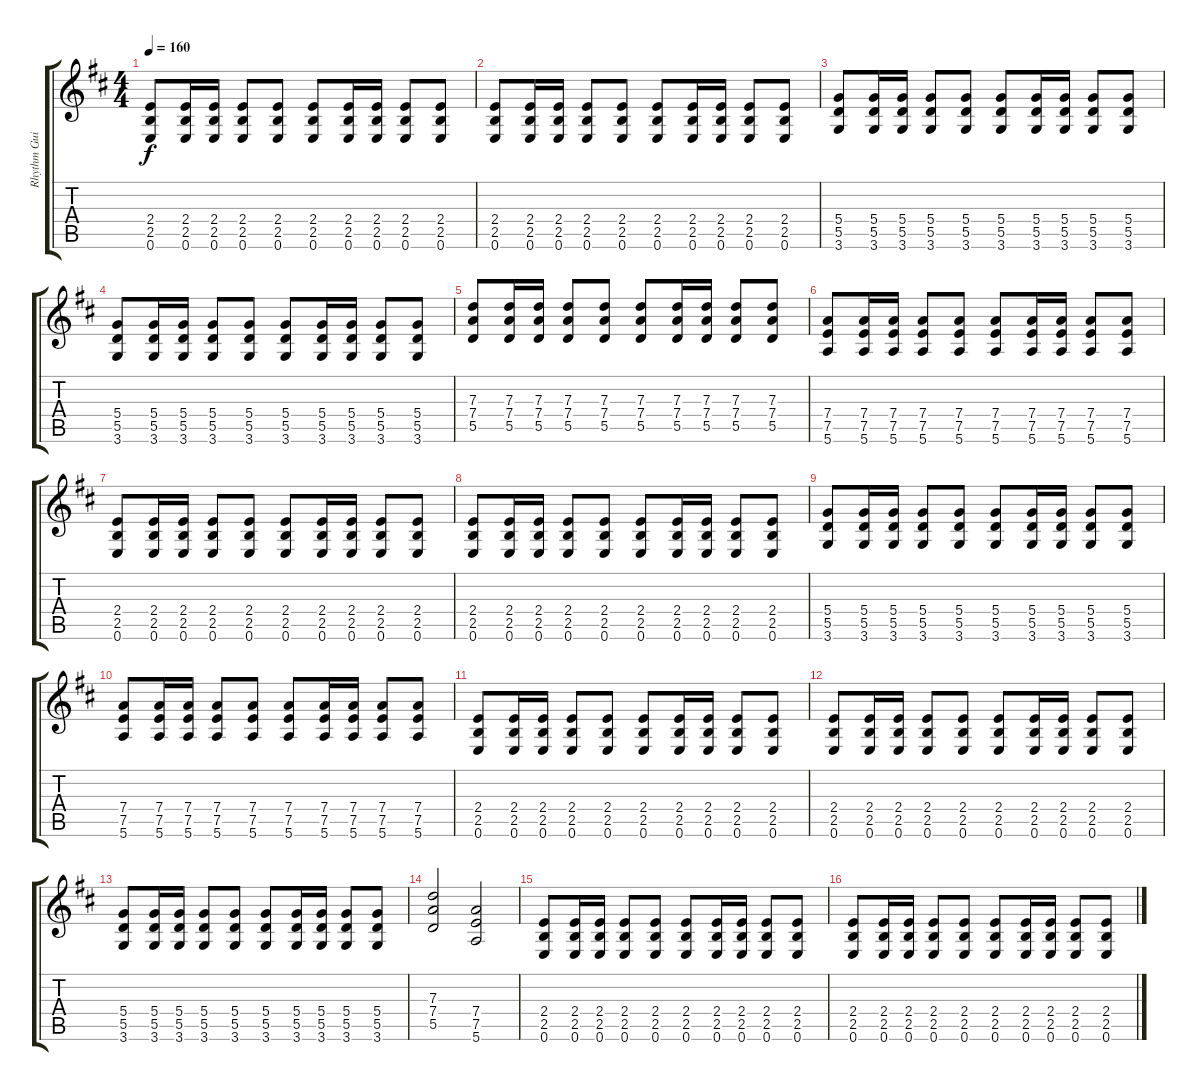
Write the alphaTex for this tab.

\track ("Rhythm Guitar 2 (Greg Hetson)" "Rhythm Gui") {instrument overdrivenguitar}
\staff {score tabs}
\tuning (E4 B3 G3 D3 A2 E2) {hide}
\ts (4 4)
\tempo 160
\clef g2
\ks d
(2.4 2.5 0.6).8{dy f} (2.4 2.5 0.6).16 (2.4 2.5 0.6).16 (2.4 2.5 0.6).8 (2.4 2.5 0.6).8 (2.4 2.5 0.6).8 (2.4 2.5 0.6).16 (2.4 2.5 0.6).16 (2.4 2.5 0.6).8 (2.4 2.5 0.6).8 |
(2.4 2.5 0.6).8 (2.4 2.5 0.6).16 (2.4 2.5 0.6).16 (2.4 2.5 0.6).8 (2.4 2.5 0.6).8 (2.4 2.5 0.6).8 (2.4 2.5 0.6).16 (2.4 2.5 0.6).16 (2.4 2.5 0.6).8 (2.4 2.5 0.6).8 |
(5.4 5.5 3.6).8 (5.4 5.5 3.6).16 (5.4 5.5 3.6).16 (5.4 5.5 3.6).8 (5.4 5.5 3.6).8 (5.4 5.5 3.6).8 (5.4 5.5 3.6).16 (5.4 5.5 3.6).16 (5.4 5.5 3.6).8 (5.4 5.5 3.6).8 |
(5.4 5.5 3.6).8 (5.4 5.5 3.6).16 (5.4 5.5 3.6).16 (5.4 5.5 3.6).8 (5.4 5.5 3.6).8 (5.4 5.5 3.6).8 (5.4 5.5 3.6).16 (5.4 5.5 3.6).16 (5.4 5.5 3.6).8 (5.4 5.5 3.6).8 |
(7.3 7.4 5.5).8 (7.3 7.4 5.5).16 (7.3 7.4 5.5).16 (7.3 7.4 5.5).8 (7.3 7.4 5.5).8 (7.3 7.4 5.5).8 (7.3 7.4 5.5).16 (7.3 7.4 5.5).16 (7.3 7.4 5.5).8 (7.3 7.4 5.5).8 |
(7.4 7.5 5.6).8 (7.4 7.5 5.6).16 (7.4 7.5 5.6).16 (7.4 7.5 5.6).8 (7.4 7.5 5.6).8 (7.4 7.5 5.6).8 (7.4 7.5 5.6).16 (7.4 7.5 5.6).16 (7.4 7.5 5.6).8 (7.4 7.5 5.6).8 |
(2.4 2.5 0.6).8 (2.4 2.5 0.6).16 (2.4 2.5 0.6).16 (2.4 2.5 0.6).8 (2.4 2.5 0.6).8 (2.4 2.5 0.6).8 (2.4 2.5 0.6).16 (2.4 2.5 0.6).16 (2.4 2.5 0.6).8 (2.4 2.5 0.6).8 |
(2.4 2.5 0.6).8 (2.4 2.5 0.6).16 (2.4 2.5 0.6).16 (2.4 2.5 0.6).8 (2.4 2.5 0.6).8 (2.4 2.5 0.6).8 (2.4 2.5 0.6).16 (2.4 2.5 0.6).16 (2.4 2.5 0.6).8 (2.4 2.5 0.6).8 |
(5.4 5.5 3.6).8 (5.4 5.5 3.6).16 (5.4 5.5 3.6).16 (5.4 5.5 3.6).8 (5.4 5.5 3.6).8 (5.4 5.5 3.6).8 (5.4 5.5 3.6).16 (5.4 5.5 3.6).16 (5.4 5.5 3.6).8 (5.4 5.5 3.6).8 |
(7.4 7.5 5.6).8 (7.4 7.5 5.6).16 (7.4 7.5 5.6).16 (7.4 7.5 5.6).8 (7.4 7.5 5.6).8 (7.4 7.5 5.6).8 (7.4 7.5 5.6).16 (7.4 7.5 5.6).16 (7.4 7.5 5.6).8 (7.4 7.5 5.6).8 |
(2.4 2.5 0.6).8 (2.4 2.5 0.6).16 (2.4 2.5 0.6).16 (2.4 2.5 0.6).8 (2.4 2.5 0.6).8 (2.4 2.5 0.6).8 (2.4 2.5 0.6).16 (2.4 2.5 0.6).16 (2.4 2.5 0.6).8 (2.4 2.5 0.6).8 |
(2.4 2.5 0.6).8 (2.4 2.5 0.6).16 (2.4 2.5 0.6).16 (2.4 2.5 0.6).8 (2.4 2.5 0.6).8 (2.4 2.5 0.6).8 (2.4 2.5 0.6).16 (2.4 2.5 0.6).16 (2.4 2.5 0.6).8 (2.4 2.5 0.6).8 |
(5.4 5.5 3.6).8 (5.4 5.5 3.6).16 (5.4 5.5 3.6).16 (5.4 5.5 3.6).8 (5.4 5.5 3.6).8 (5.4 5.5 3.6).8 (5.4 5.5 3.6).16 (5.4 5.5 3.6).16 (5.4 5.5 3.6).8 (5.4 5.5 3.6).8 |
(7.3 7.4 5.5).2 (7.4 7.5 5.6).2 |
(2.4 2.5 0.6).8 (2.4 2.5 0.6).16 (2.4 2.5 0.6).16 (2.4 2.5 0.6).8 (2.4 2.5 0.6).8 (2.4 2.5 0.6).8 (2.4 2.5 0.6).16 (2.4 2.5 0.6).16 (2.4 2.5 0.6).8 (2.4 2.5 0.6).8 |
(2.4 2.5 0.6).8 (2.4 2.5 0.6).16 (2.4 2.5 0.6).16 (2.4 2.5 0.6).8 (2.4 2.5 0.6).8 (2.4 2.5 0.6).8 (2.4 2.5 0.6).16 (2.4 2.5 0.6).16 (2.4 2.5 0.6).8 (2.4 2.5 0.6).8
